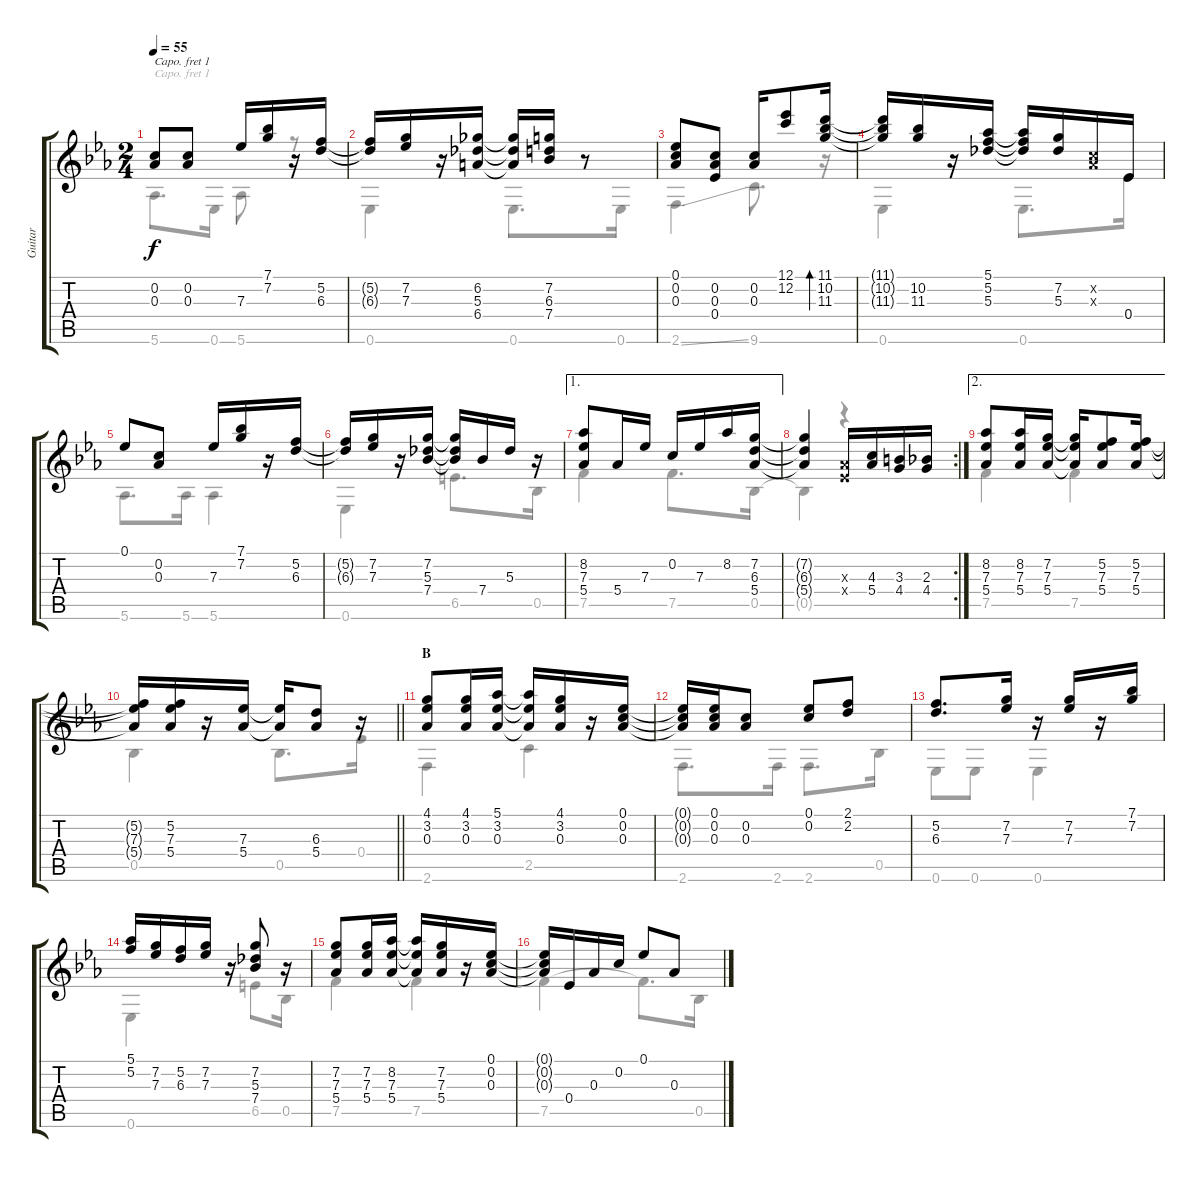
\track ("Guitar" "Guitar") {instrument acousticguitarsteel}
\staff {score tabs}
\capo 1
\tuning (D4 B3 G3 D3 A2 D2) {hide}
\voice
\ts (2 4)
\tempo 55
\clef g2
\ks eb
(0.2{t} 0.3{t}).8{dy f} (0.2 0.3).8 7.3.16 (7.1 7.2).16 r.16 (5.2 6.3).16 |
(5.2{t} 6.3{t}).16 (7.2 7.3).16 r.16 (6.2 5.3 6.4).16 (6.2{t} 5.3{t} 6.4{t}).16 (7.2 6.3 7.4).16 r.8 |
(0.1 0.2 0.3).8 (0.2 0.3 0.4).8 (0.2 0.3).16 (12.1 12.2).8 (11.1 10.2 11.3).16{bd 480} |
(11.1{t} 10.2{t} 11.3{t}).16 (10.2 11.3).16 r.16 (5.1 5.2 5.3).16 (5.1{t} 5.2{t} 5.3{t}).16 (7.2 5.3).16 (0.2{x} 0.3{x}).16 0.4.16 |
0.1.8 (0.2 0.3).8 7.3.16 (7.1 7.2).16 r.16 (5.2 6.3).16 |
(5.2{t} 6.3{t}).16 (7.2 7.3).16 r.16 (7.2 5.3 7.4).16 (7.2{t} 5.3{t} 7.4{t}).16 7.4.16 5.3.16 r.16 |
\ae 1
(8.2 7.3 5.4).8 5.4.16 7.3.16 0.2.16 7.3.16 8.2.16 (7.2 6.3 5.4).16 |
\rc 2
(7.2{t} 6.3{t} 5.4{t}).4 (0.3{x} 0.4{x}).16 (4.3 5.4).16 (3.3 4.4).16 (2.3 4.4).16 |
\ae 2
(8.2 7.3 5.4).8 (8.2 7.3 5.4).16 (7.2 7.3 5.4).16 (7.2{t} 7.3{t} 5.4{t}).16 (5.2 7.3 5.4).8 (5.2 7.3 5.4).16 |
\barLineRight lightlight
(5.2{t} 7.3{t} 5.4{t}).16 (5.2 7.3 5.4).16 r.16 (7.3 5.4).16 (7.3{t} 5.4{t}).16 (6.3 5.4).8 r.16 |
\section ("" "B")
(4.1 3.2 0.3).8 (4.1 3.2 0.3).16 (5.1 3.2 0.3).16 (5.1{t} 3.2{t} 0.3{t}).16 (4.1 3.2 0.3).16 r.16 (0.1 0.2 0.3).16 |
(0.1{t} 0.2{t} 0.3{t}).16 (0.1 0.2 0.3).16 (0.2 0.3).8 (0.1 0.2).8 (2.1 2.2).8 |
(5.2 6.3).8{d} (7.2 7.3).16 r.16 (7.2 7.3).16 r.16 (7.1 7.2).16 |
(5.1 5.2).16 (7.2 7.3).16 (5.2 6.3).16 (7.2 7.3).16 r.16 (7.2 5.3 7.4).8 r.16 |
(7.2 7.3 5.4).8 (7.2 7.3 5.4).16 (8.2 7.3 5.4).16 (8.2{t} 7.3{t} 5.4{t}).16 (7.2 7.3 5.4).16 r.16 (0.1 0.2 0.3).16 |
(0.1{t} 0.2{t} 0.3{t}).16 0.4.16 0.3.16 0.2.16 0.1.8 0.3.8
\voice
\clef g2
\ottava regular
\simile none
\ks eb
5.6.8{d dy f} 0.6.16 5.6.8 r.8 |
0.6.4 0.6.8{d} 0.6.16 |
2.6{ss}.4 9.6.8{d} r.16 |
0.6.4 0.6.8{d} 0.4.16 |
5.6.8{d} 5.6.16 5.6.4 |
0.6.4 6.5.8{d} 0.5.16 |
7.5.4 7.5.8{d} 0.5.16 |
0.5{t}.4 r.4 |
7.5.4 7.5.4 |
\barLineRight lightlight
0.5.4 0.5.8{d} 0.4.16 |
2.6.4 2.5.4 |
2.6.8{d} 2.6.16 2.6.8{d} 0.5.16 |
0.6.8 0.6.8 0.6.4 |
0.6.4 r.16 6.5.8 0.5.16 |
7.5.4 7.5.4 |
7.5.4 7.5{t}.8{d} 0.5.16
